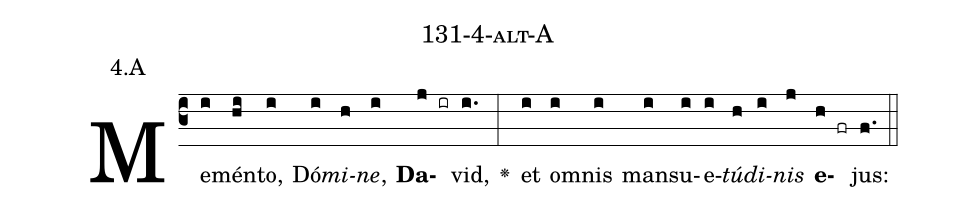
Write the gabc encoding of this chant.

name: 131-4-alt-A;
annotation: 4.A;
%%
(c3)Me(i)mén(hi)to,(i) Dó(i)<i>mi</i>(h)<i>ne</i>,(i) <b>Da</b>(j ir)vid,(i.) <v>\greheightstar</v>(:) et(i) om(i)nis(i) man(i)su(i)e(i)<i>tú</i>(h)<i>di</i>(i)<i>nis</i>(j) <b>e</b>(h fr)jus:(f.) (::)


%E(i) u(h) o(i) u(j) a(h) e.(f.) (::)
